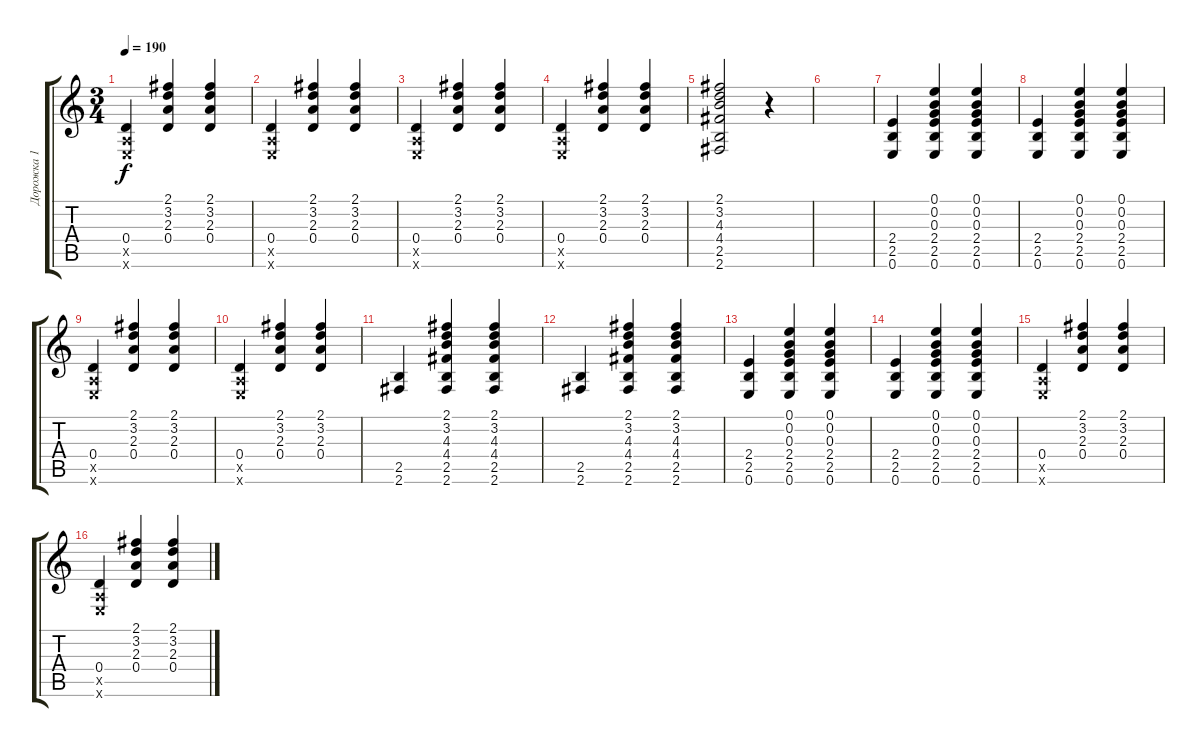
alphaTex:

\track ("Дорожка 1" "Дорожка 1") {instrument acousticguitarsteel}
\staff {score tabs}
\tuning (E4 B3 G3 D3 A2 E2) {hide}
\ts (3 4)
\tempo 190
\clef g2
\ks c
(0.4 0.5{x} 0.6{x}).4{dy f} (2.1 3.2 2.3 0.4).4 (2.1 3.2 2.3 0.4).4 |
(0.4 0.5{x} 0.6{x}).4 (2.1 3.2 2.3 0.4).4 (2.1 3.2 2.3 0.4).4 |
(0.4 0.5{x} 0.6{x}).4 (2.1 3.2 2.3 0.4).4 (2.1 3.2 2.3 0.4).4 |
(0.4 0.5{x} 0.6{x}).4 (2.1 3.2 2.3 0.4).4 (2.1 3.2 2.3 0.4).4 |
(2.1 3.2 4.3 4.4 2.5 2.6).2 r.4 |
|
(2.4 2.5 0.6).4 (0.1 0.2 0.3 2.4 2.5 0.6).4 (0.1 0.2 0.3 2.4 2.5 0.6).4 |
(2.4 2.5 0.6).4 (0.1 0.2 0.3 2.4 2.5 0.6).4 (0.1 0.2 0.3 2.4 2.5 0.6).4 |
(0.4 0.5{x} 0.6{x}).4 (2.1 3.2 2.3 0.4).4 (2.1 3.2 2.3 0.4).4 |
(0.4 0.5{x} 0.6{x}).4 (2.1 3.2 2.3 0.4).4 (2.1 3.2 2.3 0.4).4 |
(2.5 2.6).4 (2.1 3.2 4.3 4.4 2.5 2.6).4 (2.1 3.2 4.3 4.4 2.5 2.6).4 |
(2.5 2.6).4 (2.1 3.2 4.3 4.4 2.5 2.6).4 (2.1 3.2 4.3 4.4 2.5 2.6).4 |
(2.4 2.5 0.6).4 (0.1 0.2 0.3 2.4 2.5 0.6).4 (0.1 0.2 0.3 2.4 2.5 0.6).4 |
(2.4 2.5 0.6).4 (0.1 0.2 0.3 2.4 2.5 0.6).4 (0.1 0.2 0.3 2.4 2.5 0.6).4 |
(0.4 0.5{x} 0.6{x}).4 (2.1 3.2 2.3 0.4).4 (2.1 3.2 2.3 0.4).4 |
(0.4 0.5{x} 0.6{x}).4 (2.1 3.2 2.3 0.4).4 (2.1 3.2 2.3 0.4).4
